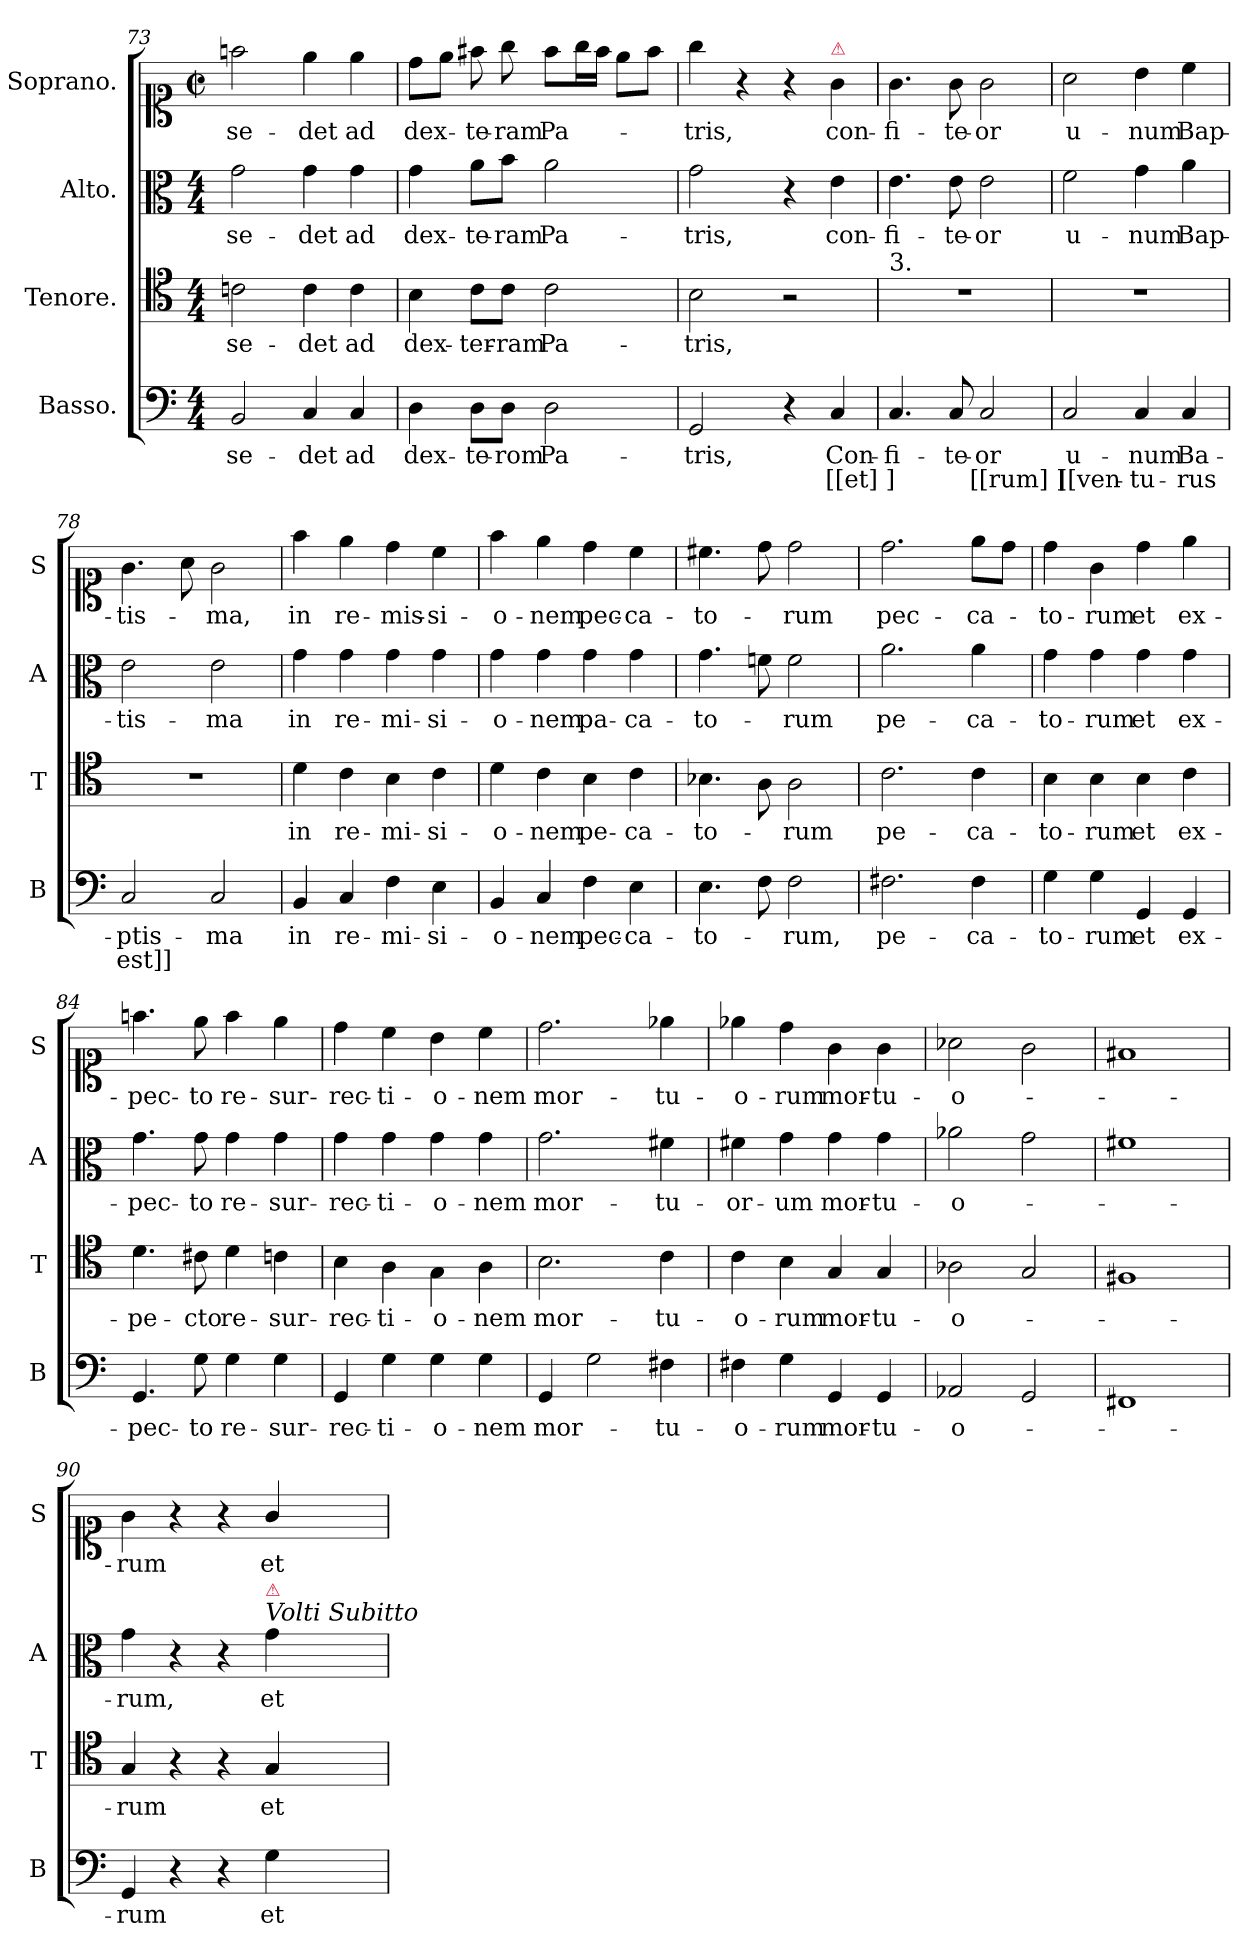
**kern	**text	**text	**kern	**text	**kern	**text	**kern	**text
*part4	*part4	*part4	*part3	*part3	*part2	*part2	*part1	*part1
*staff4	*staff4	*staff4	*staff3	*staff3	*staff2	*staff2	*staff1	*staff1
*I"Basso.	*	*	*I"Tenore.	*	*I"Alto.	*	*I"Soprano.	*
*I'B	*	*	*I'T	*	*I'A	*	*I'S	*
*clefF4	*	*	*clefC4	*	*clefC3	*	*clefC1	*
*k[]	*	*	*k[]	*	*k[]	*	*k[]	*
*C:	*	*	*C:	*	*C:	*	*C:	*
*M4/4	*	*	*M4/4	*	*M4/4	*	*M2/2	*
*	*	*	*	*	*	*	*met(c|)	*
=73	=73	=73	=73	=73	=73	=73	=73	=73
2BB/	se-	.	2cn\	se-	2g\	se-	2ffn\	se-
4C/	-det	.	4c\	-det	4g\	-det	4ee\	-det
4C/	ad	.	4c\	ad	4g\	ad	4ee\	ad
=74	=74	=74	=74	=74	=74	=74	=74	=74
4D\	dex-	.	4B\	dex-	4g\	dex-	8dd\L	dex-
.	.	.	.	.	.	.	8ee\J	.
8D\L	-te-	.	8c\L	-ter-	8a\L	-te-	8ff#X\	-te-
8D\J	-rom	.	8c\J	-ram	8b\J	-ram	8gg\	-ram
2D\	Pa-	.	2c\	Pa-	2a\	Pa-	8ff#\L	Pa-
.	.	.	.	.	.	.	16gg\L	.
.	.	.	.	.	.	.	16ff#\JJ	.
.	.	.	.	.	.	.	8ee\L	.
.	.	.	.	.	.	.	8ff#\J	.
=75	=75	=75	=75	=75	=75	=75	=75	=75
2GG/	-tris,	.	2B\	-tris,	2g\	-tris,	4gg\	-tris,
.	.	.	.	.	.	.	4r	.
4r	.	.	2r	.	4r	.	4r	.
!	!	!	!	!	!	!	!LO:TX:a:color=crimson:t=⚠	!
4C/	Con-	[[et]]	.	.	4e\	con-	4g\	con-
=76	=76	=76	=76	=76	=76	=76	=76	=76
!	!	!	!LO:TX:a:t=3.	!	!	!	!	!
4.C/	-fi-	.	1r	.	4.e\	-fi-	4.g\	-fi-
8C/	-te-	.	.	.	8e\	-te-	8g\	-te-
2C/	-or	[[rum]]	.	.	2e\	-or	2g\	-or
=77	=77	=77	=77	=77	=77	=77	=77	=77
2C/	u-	[[ven-	1r	.	2f\	u-	2a\	u-
4C/	-num	-tu-	.	.	4g\	-num	4b\	-num
4C/	Ba-	-rus	.	.	4a\	Bap-	4cc\	Bap-
=78	=78	=78	=78	=78	=78	=78	=78	=78
2C/	-ptis-	est]]	1r	.	2e\	-tis-	4.g\	-tis-
.	.	.	.	.	.	.	8a\	.
2C/	-ma	.	.	.	2e\	-ma	2g\	-ma,
=79	=79	=79	=79	=79	=79	=79	=79	=79
4BB/	in	.	4d\	in	4g\	in	4ff\	in
4C/	re-	.	4c\	re-	4g\	re-	4ee\	re-
4F\	-mi-	.	4B\	-mi-	4g\	-mi-	4dd\	-mis-
4E\	-si-	.	4c\	-si-	4g\	-si-	4cc\	-si-
=80	=80	=80	=80	=80	=80	=80	=80	=80
4BB/	-o-	.	4d\	-o-	4g\	-o-	4ff\	-o-
4C/	-nem	.	4c\	-nem	4g\	-nem	4ee\	-nem
4F\	pec-	.	4B\	pe-	4g\	pa-	4dd\	pec-
4E\	-ca-	.	4c\	-ca-	4g\	-ca-	4cc\	-ca-
=81	=81	=81	=81	=81	=81	=81	=81	=81
4.E\	-to-	.	4.B-X\	-to-	4.g\	-to-	4.cc#X\	-to-
8F\	.	.	8A\	.	8fn\	.	8dd\	.
2F\	-rum,	.	2A\	-rum	2f\	-rum	2dd\	-rum
=82	=82	=82	=82	=82	=82	=82	=82	=82
2.F#X\	pe-	.	2.c\	pe-	2.a\	pe-	2.dd\	pec-
4F#\	-ca-	.	4c\	-ca-	4a\	-ca-	8ee\L	-ca-
.	.	.	.	.	.	.	8dd\J	.
=83	=83	=83	=83	=83	=83	=83	=83	=83
4G\	-to-	.	4B\	-to-	4g\	-to-	4dd\	-to-
4G\	-rum	.	4B\	-rum	4g\	-rum	4g\	-rum
4GG/	et	.	4B\	et	4g\	et	4dd\	et
4GG/	ex-	.	4c\	ex-	4g\	ex-	4ee\	ex-
=84	=84	=84	=84	=84	=84	=84	=84	=84
4.GG/	-pec-	.	4.d\	-pe-	4.g\	-pec-	4.ffn\	-pec-
8G\	-to	.	8c#X\	-cto	8g\	-to	8ee\	-to
4G\	re-	.	4d\	re-	4g\	re-	4ff\	re-
4G\	-sur-	.	4cn\	-sur-	4g\	-sur-	4ee\	-sur-
=85	=85	=85	=85	=85	=85	=85	=85	=85
4GG/	-rec-	.	4B\	-rec-	4g\	-rec-	4dd\	-rec-
4G\	-ti-	.	4A\	-ti-	4g\	-ti-	4cc\	-ti-
4G\	-o-	.	4G\	-o-	4g\	-o-	4b\	-o-
4G\	-nem	.	4A\	-nem	4g\	-nem	4cc\	-nem
=86	=86	=86	=86	=86	=86	=86	=86	=86
4GG/	mor-	.	2.B\	mor-	2.g\	mor-	2.dd\	mor-
2G\	.	.	.	.	.	.	.	.
4F#X\	-tu-	.	4c\	-tu-	4f#X\	-tu-	4ee-X\	-tu-
=87	=87	=87	=87	=87	=87	=87	=87	=87
4F#X\	-o-	.	4c\	-o-	4f#X\	-or-	4ee-X\	-o-
4G\	-rum	.	4B\	-rum	4g\	-um	4dd\	-rum
4GG/	mor-	.	4G/	mor-	4g\	mor-	4g\	mor-
4GG/	-tu-	.	4G/	-tu-	4g\	-tu-	4g\	-tu-
=88	=88	=88	=88	=88	=88	=88	=88	=88
2AA-X/	-o-	.	2A-X\	-o-	2a-X\	-o-	2a-X\	-o-
2GG/	.	.	2G/	.	2g\	.	2g\	.
=89	=89	=89	=89	=89	=89	=89	=89	=89
1FF#X	.	.	1F#X	.	1f#X	.	1f#X	.
=90	=90	=90	=90	=90	=90	=90	=90	=90
4GG/	-rum	.	4G/	-rum	4g\	-rum,	4g\	-rum
4r	.	.	4r	.	4r	.	4r	.
4r	.	.	4r	.	4r	.	4r	.
!	!	!	!	!	!LO:TX:a:i:t=Volti Subitto	!	!	!
!	!	!	!	!	!LO:TX:a:color=crimson:t=⚠	!	!	!
4G\	et	.	4G/	et	4g\	et	4g/	et
=	=	=	=	=	=	=	=	=
*-	*-	*-	*-	*-	*-	*-	*-	*-
